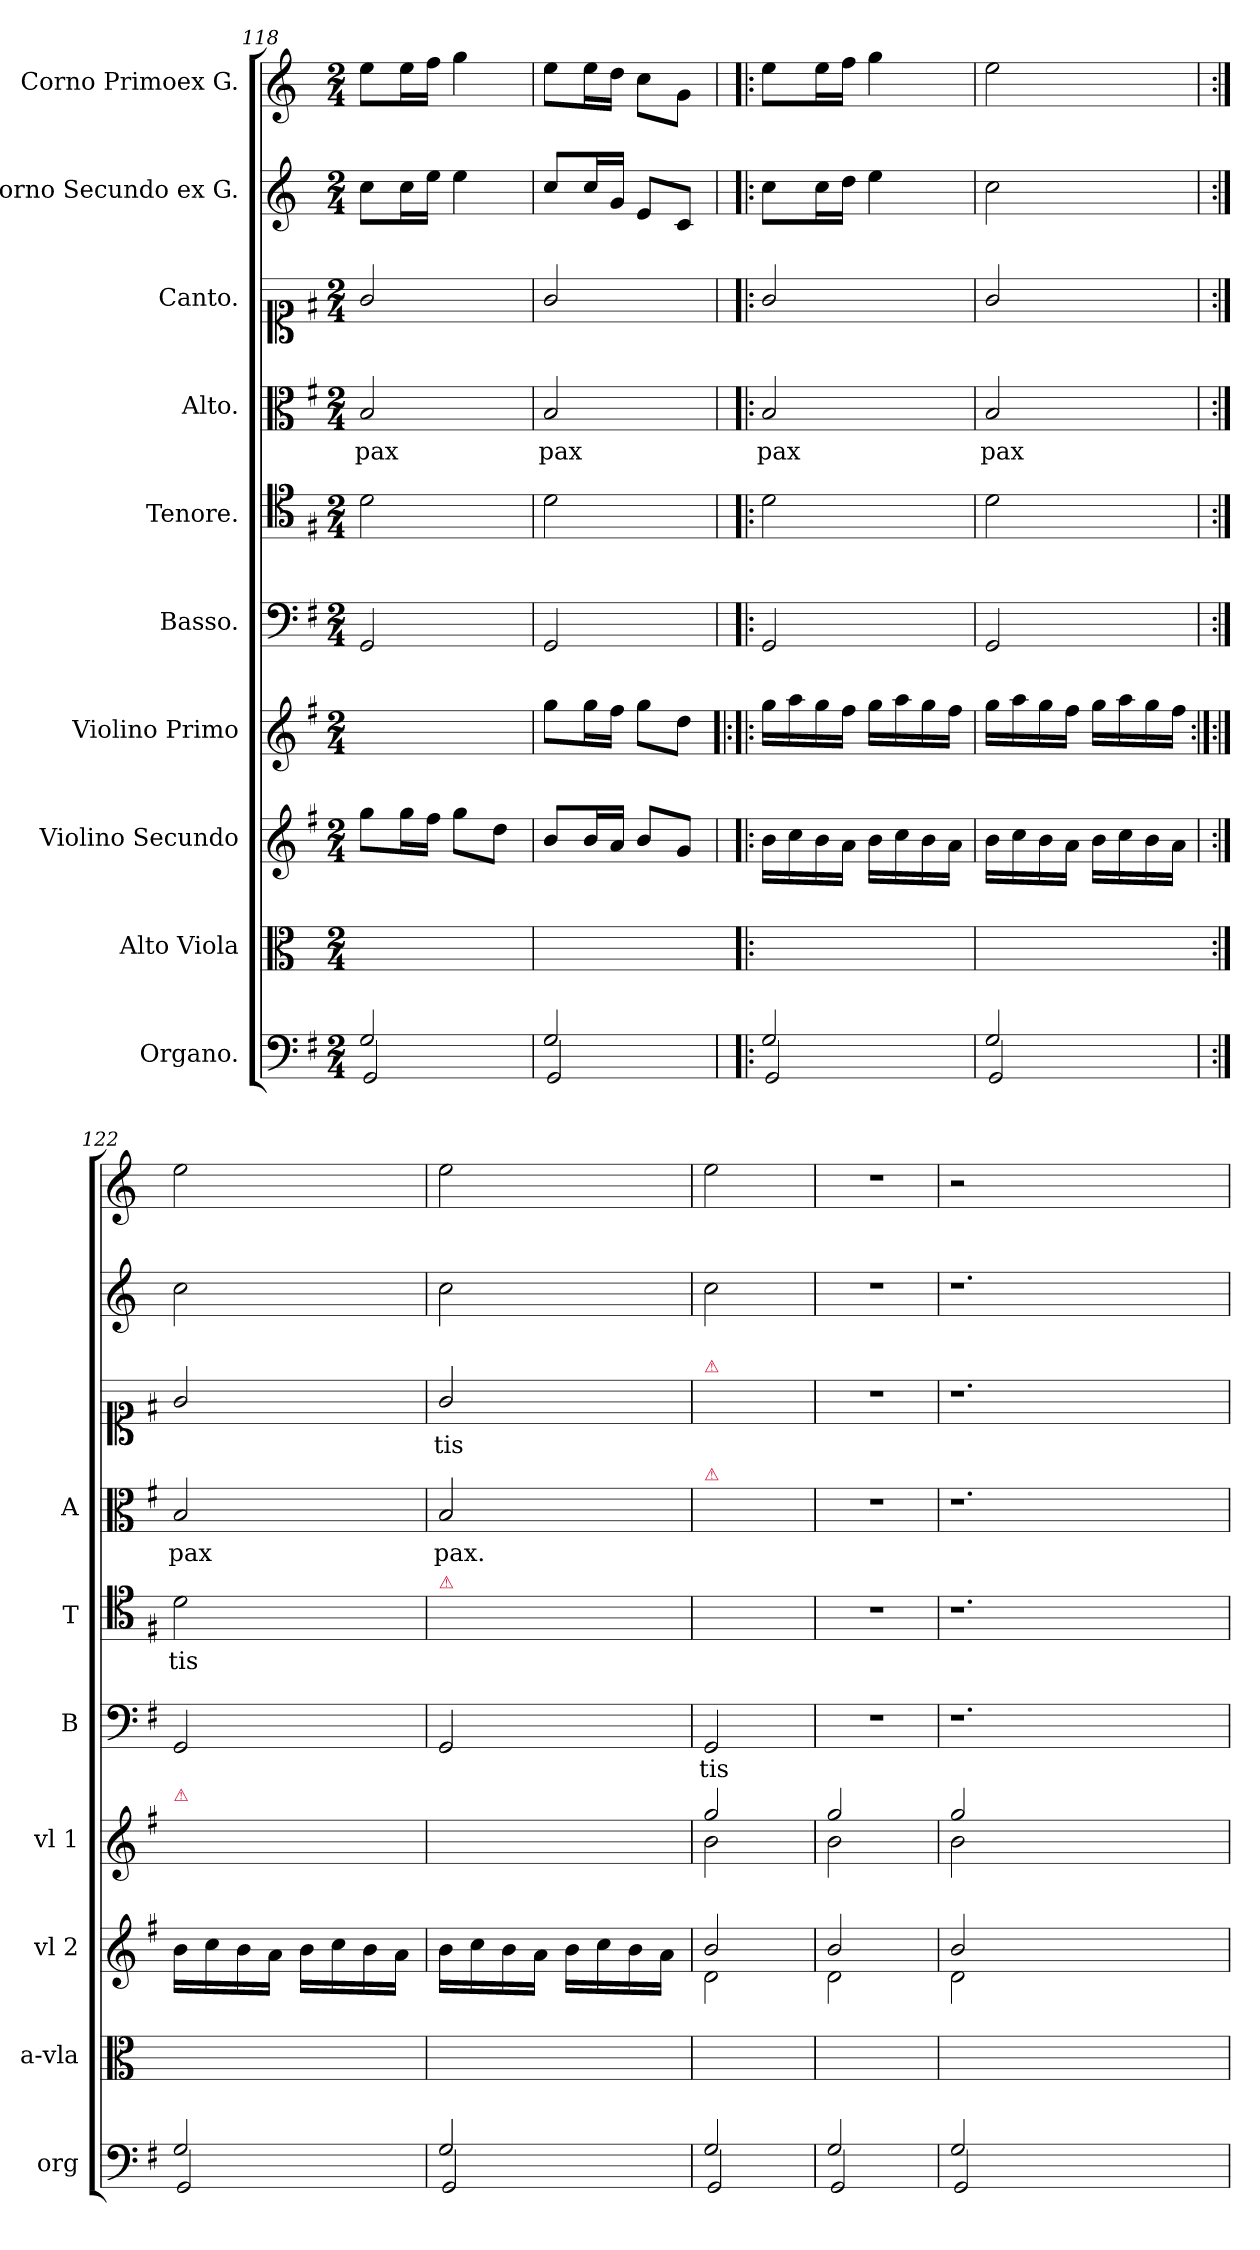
**kern	**kern	**kern	**kern	**kern	**text	**kern	**text	**kern	**text	**kern	**text	**kern	**kern
*part10	*part9	*part8	*part7	*part6	*part6	*part5	*part5	*part4	*part4	*part3	*part3	*part2	*part1
*staff10	*staff9	*staff8	*staff7	*staff6	*staff6	*staff5	*staff5	*staff4	*staff4	*staff3	*staff3	*staff2	*staff1
*I"Organo.	*I"Alto Viola	*I"Violino Secundo	*I"Violino Primo	*I"Basso.	*	*I"Tenore.	*	*I"Alto.	*	*I"Canto.	*	*I"Corno Secundo ex G.	*I"Corno Primoex G.
*I'org	*I'a-vla	*I'vl 2	*I'vl 1	*I'B	*	*I'T	*	*I'A	*	*	*	*	*
*clefF4	*clefC3	*clefG2	*clefG2	*clefF4	*	*clefC4	*	*clefC3	*	*clefC1	*	*clefG2	*clefG2
*	*	*	*	*	*	*	*	*	*	*	*	*ITrd3c5	*ITrd3c5
*k[f#]	*k[]	*k[f#]	*k[f#]	*k[f#]	*	*k[f#]	*	*k[f#]	*	*k[f#]	*	*k[f#]	*k[f#]
*M2/4	*M2/4	*M2/4	*M2/4	*M2/4	*	*M2/4	*	*M2/4	*	*M2/4	*	*M2/4	*M2/4
=118	=118	=118	=118	=118	=118	=118	=118	=118	=118	=118	=118	=118	=118
*^	*	*	*	*	*	*	*	*	*	*	*	*	*
!	!	!	!	!	!	!	!	!	!	!LO:LY:i	!	!	!	!
2G/	2GG/	2ryy	8gg\L	8b/Lyy	2GG/	.	2d\	.	2B/	pax	2g/	.	8g\L	8b\L
.	.	.	16gg\L	16b/Lyy	.	.	.	.	.	.	.	.	16g\L	16b\L
.	.	.	16ff#\JJ	16a/JJyy	.	.	.	.	.	.	.	.	16b\JJ	16cc\JJ
.	.	.	8gg\L	8b/Lyy	.	.	.	.	.	.	.	.	4b\	4dd\
.	.	.	8dd\J	8g/Jyy	.	.	.	.	.	.	.	.	.	.
=119	=119	=119	=119	=119	=119	=119	=119	=119	=119	=119	=119	=119	=119	=119
!	!	!	!	!	!	!	!	!	!	!LO:LY:i	!	!	!	!
2G/	2GG/	2ryy	8b/L	8gg\L	2GG/	.	2d\	.	2B/	pax	2g/	.	8g/L	8b\L
.	.	.	16b/L	16gg\L	.	.	.	.	.	.	.	.	16g/L	16b\L
.	.	.	16a/JJ	16ff#\JJ	.	.	.	.	.	.	.	.	16d/JJ	16a\JJ
.	.	.	8b/L	8gg\L	.	.	.	.	.	.	.	.	8B/L	8g\L
.	.	.	8g/J	8dd\J	.	.	.	.	.	.	.	.	8G/J	8d\J
=120	=120	=120	=120	=120!|:	=120	=120	=120	=120	=120	=120	=120	=120	=120	=120
!	!	!	!	!	!	!	!	!	!	!LO:LY:i	!	!	!	!
2G/	2GG/	2ryy	16b\LL	16gg\LL	2GG/	.	2d\	.	2B/	pax	2g/	.	8g\L	8b\L
.	.	.	16cc\	16aa\	.	.	.	.	.	.	.	.	.	.
.	.	.	16b\	16gg\	.	.	.	.	.	.	.	.	16g\L	16b\L
.	.	.	16a\JJ	16ff#\JJ	.	.	.	.	.	.	.	.	16a\JJ	16cc\JJ
.	.	.	16b\LL	16gg\LL	.	.	.	.	.	.	.	.	4b\	4dd\
.	.	.	16cc\	16aa\	.	.	.	.	.	.	.	.	.	.
.	.	.	16b\	16gg\	.	.	.	.	.	.	.	.	.	.
.	.	.	16a\JJ	16ff#\JJ	.	.	.	.	.	.	.	.	.	.
=121	=121	=121	=121	=121	=121	=121	=121	=121	=121	=121	=121	=121	=121	=121
!	!	!	!	!	!	!	!	!	!	!LO:LY:i	!	!	!	!
2G/	2GG/	2ryy	16b\LL	16gg\LL	2GG/	.	2d\	.	2B/	pax	2g/	.	2g\	2b\
.	.	.	16cc\	16aa\	.	.	.	.	.	.	.	.	.	.
.	.	.	16b\	16gg\	.	.	.	.	.	.	.	.	.	.
.	.	.	16a\JJ	16ff#\JJ	.	.	.	.	.	.	.	.	.	.
.	.	.	16b\LL	16gg\LL	.	.	.	.	.	.	.	.	.	.
.	.	.	16cc\	16aa\	.	.	.	.	.	.	.	.	.	.
.	.	.	16b\	16gg\	.	.	.	.	.	.	.	.	.	.
.	.	.	16a\JJ	16ff#\JJ	.	.	.	.	.	.	.	.	.	.
=122	=122	=122	=122	=122:|!	=122	=122	=122	=122	=122	=122	=122	=122	=122	=122
!	!	!	!	!LO:TX:a:color=crimson:t=⚠	!	!	!	!	!	!	!	!	!	!
!	!	!	!	!	!	!	!	!	!	!LO:LY:i	!	!	!	!
2G/	2GG/	2ryy	16b\LL	16gg\LLyy	2GG/	.	2d\	-tis	2B/	pax	2g/	.	2g\	2b\
.	.	.	16cc\	16aa\yy	.	.	.	.	.	.	.	.	.	.
.	.	.	16b\	16gg\yy	.	.	.	.	.	.	.	.	.	.
.	.	.	16a\JJ	16ff#\JJyy	.	.	.	.	.	.	.	.	.	.
.	.	.	16b\LL	16gg\LLyy	.	.	.	.	.	.	.	.	.	.
.	.	.	16cc\	16aa\yy	.	.	.	.	.	.	.	.	.	.
.	.	.	16b\	16gg\yy	.	.	.	.	.	.	.	.	.	.
.	.	.	16a\JJ	16ff#\JJyy	.	.	.	.	.	.	.	.	.	.
=123	=123	=123	=123	=123	=123	=123	=123	=123	=123	=123	=123	=123	=123	=123
!	!	!	!	!	!	!	!LO:TX:a:color=crimson:t=⚠	!	!	!	!	!	!	!
2G/	2GG/	2ryy	16b\LL	16gg\LLyy	2GG/	.	2ryy	.	2B/	pax.	2g/	-tis	2g\	2b\
.	.	.	16cc\	16aa\yy	.	.	.	.	.	.	.	.	.	.
.	.	.	16b\	16gg\yy	.	.	.	.	.	.	.	.	.	.
.	.	.	16a\JJ	16ff#\JJyy	.	.	.	.	.	.	.	.	.	.
.	.	.	16b\LL	16gg\LLyy	.	.	.	.	.	.	.	.	.	.
.	.	.	16cc\	16aa\yy	.	.	.	.	.	.	.	.	.	.
.	.	.	16b\	16gg\yy	.	.	.	.	.	.	.	.	.	.
.	.	.	16a\JJ	16ff#\JJyy	.	.	.	.	.	.	.	.	.	.
=124	=124	=124	=124	=124	=124	=124	=124	=124	=124	=124	=124	=124	=124	=124
*	*	*	*^	*^	*	*	*	*	*	*	*	*	*	*
!	!	!	!	!	!	!	!	!	!	!	!	!	!LO:TX:a:color=crimson:t=⚠	!	!	!
!	!	!	!	!	!	!	!	!	!	!	!LO:TX:a:color=crimson:t=⚠	!	!	!	!	!
2G/	2GG/	2ryy	2b/	2d\	2gg/	2b\	2GG/	-tis	2ryy	.	2ryy	.	2ryy	.	2g\	2b\
=125	=125	=125	=125	=125	=125	=125	=125	=125	=125	=125	=125	=125	=125	=125	=125	=125
2G/	2GG/	2ryy	2b/	2d\	2gg/	2b\	2r	.	2r	.	2r	.	2r	.	2r	2r
=126	=126	=126	=126	=126	=126	=126	=126	=126	=126	=126	=126	=126	=126	=126	=126	=126
2G/	2GG/	2ryy	2b/	2d\	2gg/	2b\	1.r	.	1.r	.	1.r	.	1.r	.	1.r	2r
1ryy	1ryy	1ryy	1ryy	1ryy	1ryy	1ryy	.	.	.	.	.	.	.	.	.	1ryy
*	*	*	*v	*v	*	*	*	*	*	*	*	*	*	*	*	*
*v	*v	*	*	*v	*v	*	*	*	*	*	*	*	*	*	*
=	=	=	=	=	=	=	=	=	=	=	=	=	=
*-	*-	*-	*-	*-	*-	*-	*-	*-	*-	*-	*-	*-	*-
